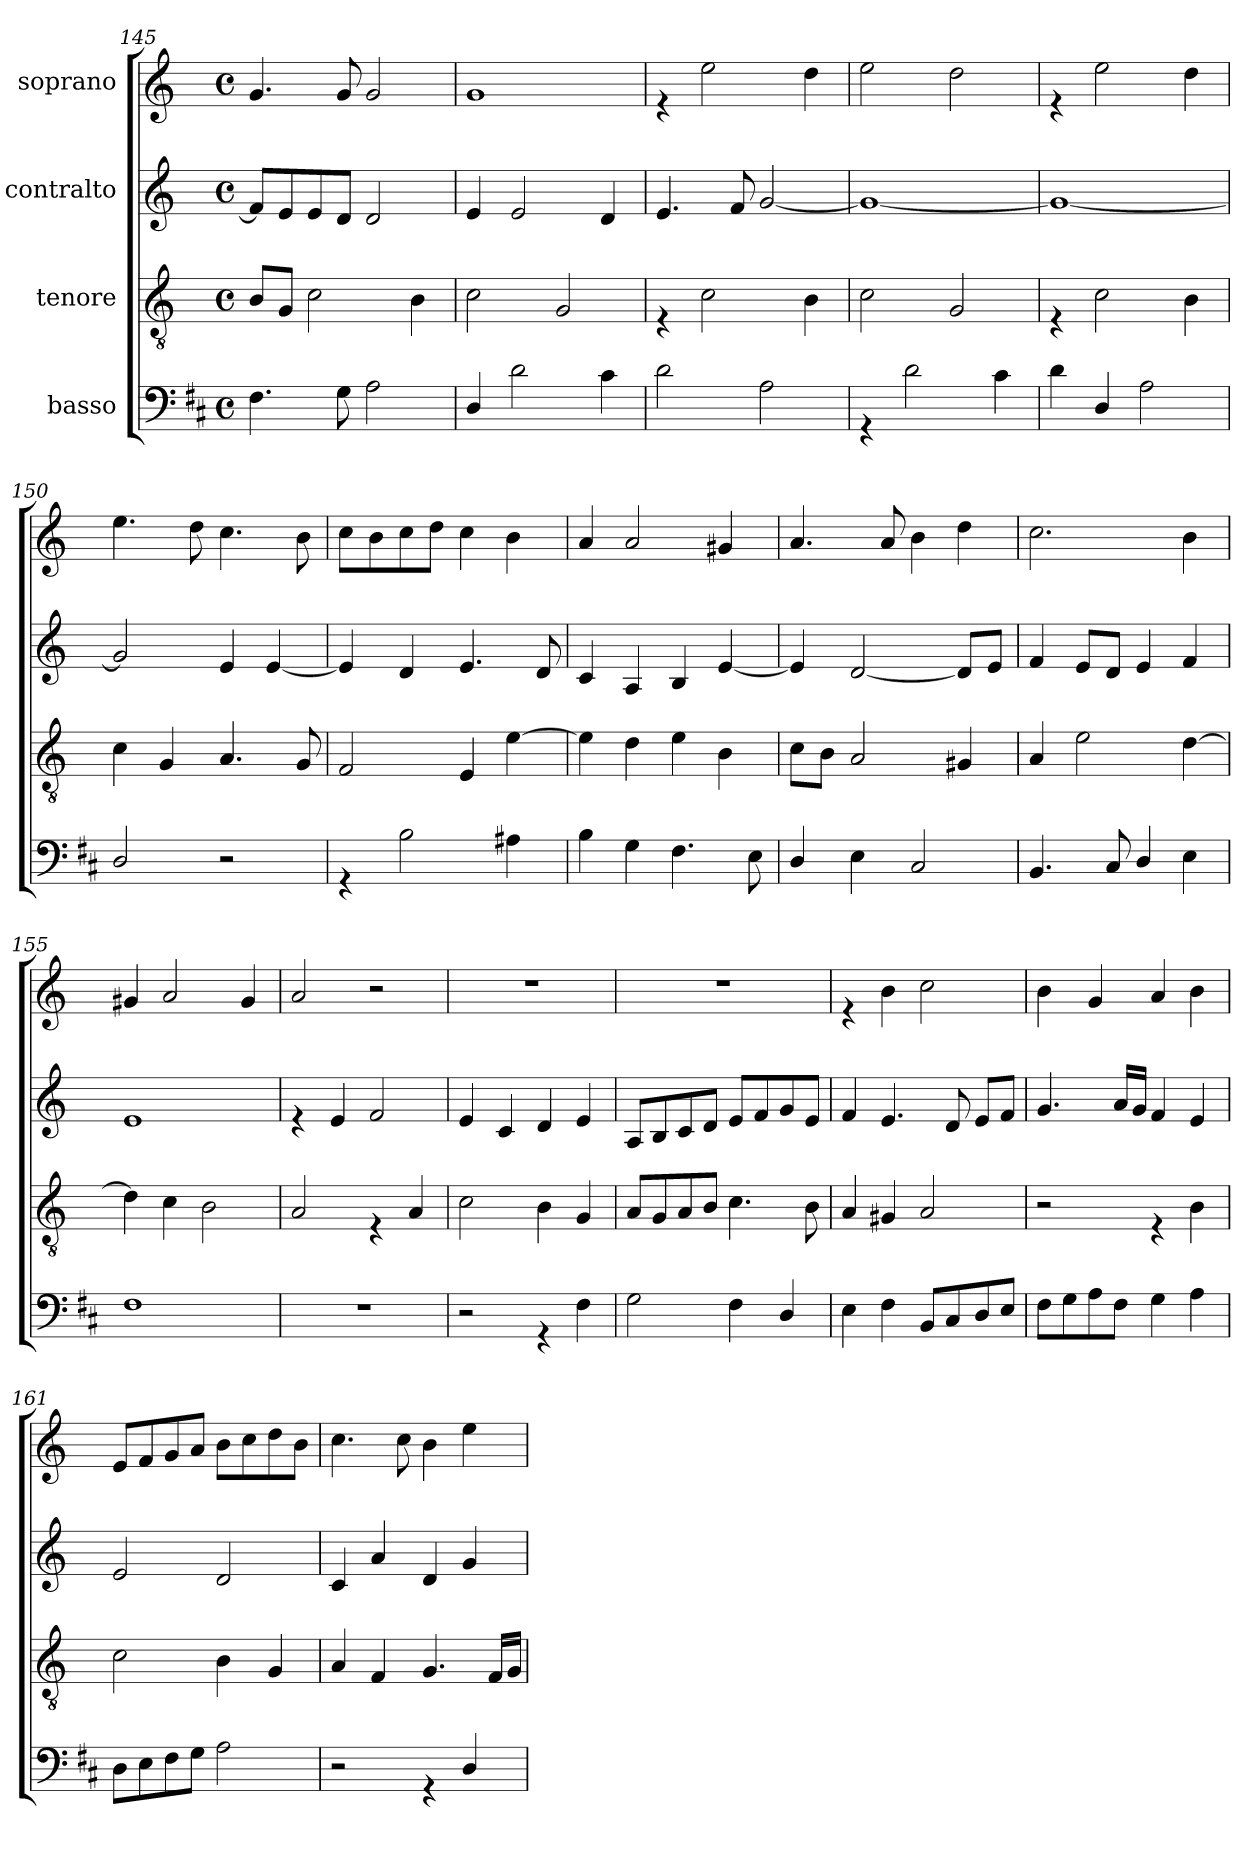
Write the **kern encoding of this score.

**kern	**kern	**kern	**kern
*part4	*part3	*part2	*part1
*staff4	*staff3	*staff2	*staff1
*I"basso	*I"tenore	*I"contralto	*I"soprano
!!LO:PB:g=z
*clefF4	*clefGv2	*clefG2	*clefG2
*ITrd1c2	*	*	*
*k[]	*k[]	*k[]	*k[]
*C:	*C:	*C:	*C:
*M4/4	*M4/4	*M4/4	*M4/4
*met(c)	*met(c)	*met(c)	*met(c)
=145	=145	=145	=145
4.E\	8B/L	8f/L]	4.g/
.	8G/J	8e/	.
.	2c\	8e/	.
8F\	.	8d/J	8g/
2G\	.	2d/	2g/
.	4B\	.	.
=146	=146	=146	=146
4C/	2c\	4e/	1g
2c\	.	2e/	.
.	2G/	.	.
4B\	.	4d/	.
=147	=147	=147	=147
2c\	4rE	4.e/	4re
.	2c\	.	2ee\
.	.	8f/	.
2G\	.	[<2g/	.
.	4B\	.	4dd\
=148	=148	=148	=148
4rGG	2c\	1g_	2ee\
2c\	.	.	.
.	2G/	.	2dd\
4B\	.	.	.
!!LO:LB:g=z
=149	=149	=149	=149
4c\	4rE	1g_	4re
4C/	2c\	.	2ee\
2G\	.	.	.
.	4B\	.	4dd\
=150	=150	=150	=150
2C/	4c\	2g/]	4.ee\
.	4G/	.	.
.	.	.	8dd\
2r	4.A/	4e/	4.cc\
.	.	[<4e/	.
.	8G/	.	8b\
=151	=151	=151	=151
4rGG	2F/	4e/]	8cc\L
.	.	.	8b\
2A\	.	4d/	8cc\
.	.	.	8dd\J
.	4E/	4.e/	4cc\
4G#X\	[>4e\	.	4b\
.	.	8d/	.
=152	=152	=152	=152
4A\	4e\]	4c/	4a/
4F\	4d\	4A/	2a/
4.E\	4e\	4B/	.
.	4B\	[<4e/	4g#X/
8D\	.	.	.
!!LO:LB:g=z
=153	=153	=153	=153
4C/	8c\L	4e/]	4.a/
.	8B\J	.	.
4D\	2A/	[<2d/	.
.	.	.	8a/
2BB/	.	.	4b\
.	4G#X/	8d/L]	4dd\
.	.	8e/J	.
=154	=154	=154	=154
4.AA/	4A/	4f/	2.cc\
.	2e\	8e/L	.
8BB/	.	8d/J	.
4C/	.	4e/	.
4D\	[>4d\	4f/	4b\
=155	=155	=155	=155
1E	4d\]	1e	4g#X/
.	4c\	.	2a/
.	2B\	.	.
.	.	.	4g#/
=156	=156	=156	=156
1r	2A/	4re	2a/
.	.	4e/	.
.	4rE	2f/	2r
.	4A/	.	.
!!LO:LB:g=z
=157	=157	=157	=157
2r	2c\	4e/	1r
.	.	4c/	.
4rGG	4B\	4d/	.
4E\	4G/	4e/	.
=158	=158	=158	=158
2F\	8A/L	8A/L	1r
.	8G/	8B/	.
.	8A/	8c/	.
.	8B/J	8d/J	.
4E\	4.c\	8e/L	.
.	.	8f/	.
4C/	.	8g/	.
.	8B\	8e/J	.
=159	=159	=159	=159
4D\	4A/	4f/	4re
4E\	4G#X/	4.e/	4b\
8AA/L	2A/	.	2cc\
8BB/	.	8d/	.
8C/	.	8e/L	.
8D/J	.	8f/J	.
=160	=160	=160	=160
8E\L	2r	4.g/	4b\
8F\	.	.	.
8G\	.	.	4g/
8E\J	.	16a/LL	.
.	.	16g/JJ	.
4F\	4rE	4f/	4a/
4G\	4B\	4e/	4b\
!!LO:PB:g=z
=161	=161	=161	=161
8C\L	2c\	2e/	8e/L
8D\	.	.	8f/
8E\	.	.	8g/
8F\J	.	.	8a/J
2G\	4B\	2d/	8b\L
.	.	.	8cc\
.	4G/	.	8dd\
.	.	.	8b\J
=162	=162	=162	=162
2r	4A/	4c/	4.cc\
.	4F/	4a/	.
.	.	.	8cc\
4rGG	4.G/	4d/	4b\
4C/	.	4g/	4ee\
.	16F/LL	.	.
.	16G/JJ	.	.
=	=	=	=
*-	*-	*-	*-
